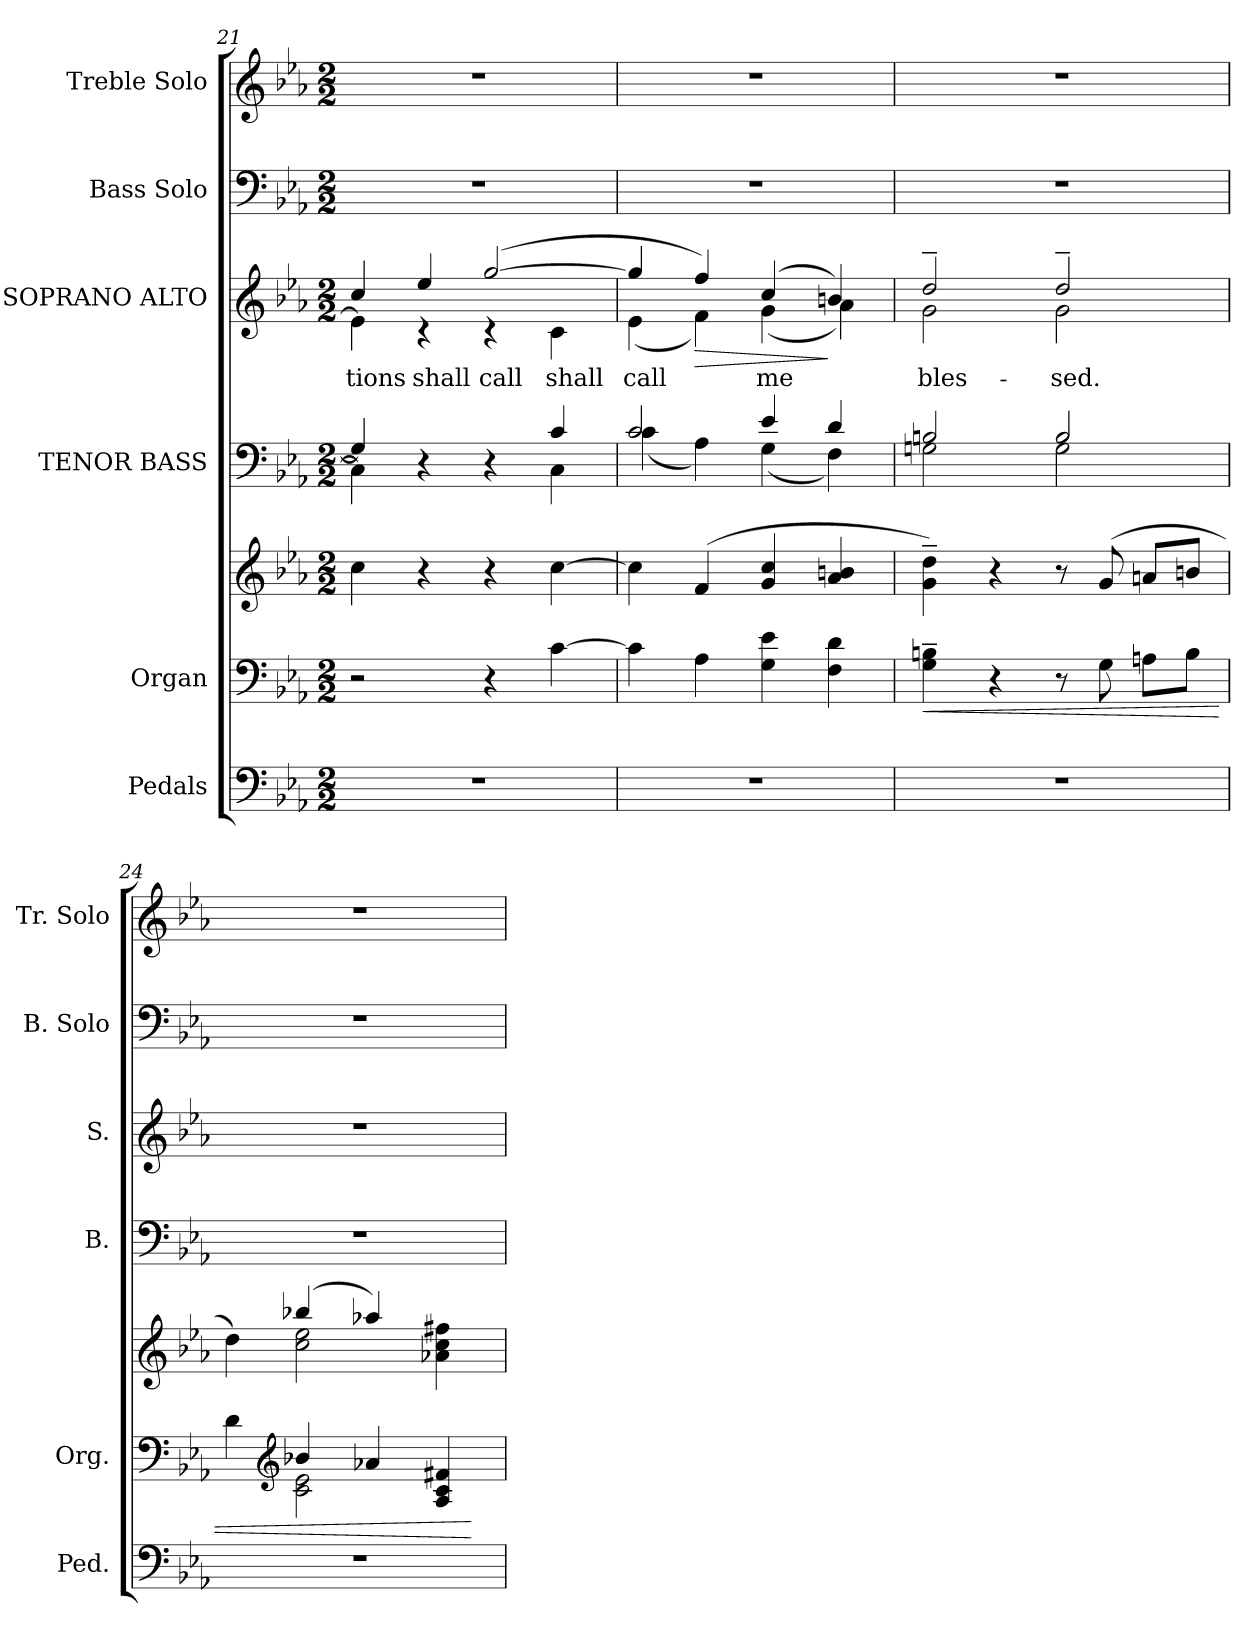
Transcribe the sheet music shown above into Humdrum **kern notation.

**kern	**kern	**kern	**dynam	**kern	**kern	**text	**dynam	**kern	**kern
*part6	*part5	*part5	*part5	*part4	*part3	*part3	*part3	*part2	*part1
*staff7	*staff6	*staff5	*staff5/6	*staff4	*staff3	*staff3	*staff3	*staff2	*staff1
*I"Pedals	*I"Organ	*	*	*I"TENOR BASS	*I"SOPRANO ALTO	*	*	*I"Bass Solo	*I"Treble Solo
*I'Ped.	*I'Org.	*	*	*I'B.	*I'S.	*	*	*I'B. Solo	*I'Tr. Solo
*clefF4	*clefF4	*clefG2	*	*clefF4	*clefG2	*	*	*clefF4	*clefG2
*k[b-e-a-]	*k[b-e-a-]	*k[b-e-a-]	*	*k[b-e-a-]	*k[b-e-a-]	*	*	*k[b-e-a-]	*k[b-e-a-]
*E-:	*E-:	*E-:	*	*E-:	*E-:	*	*	*E-:	*E-:
*M2/2	*M2/2	*M2/2	*	*M2/2	*M2/2	*	*	*M2/2	*M2/2
=21	=21	=21	=21	=21	=21	=21	=21	=21	=21
*	*	*	*	*^	*	*	*	*	*
!	!	!	!	!	!	!	!LO:LY:a:color=#000000	!	!	!
*	*	*	*	*	*	*^	*	*	*	*
1r	2r	4cci\	.	4Gi/]	4Ci\]	4cci/	4e-i\]	tions	.	1r	1r
!	!	!	!	!	!	!	!	!LO:LY:a:color=#000000	!	!	!
.	.	4r	.	4r	4ryy	4ee-i/	4r	shall	.	.	.
!	!	!	!	!	!	!	!	!LO:LY:a:color=#000000	!	!	!
.	4r	4r	.	4r	4ryy	([2ggi/	4r	call	.	.	.
!	!	!	!	!	!	!	!	!LO:LY:b:color=#000000	!	!	!
.	[4ci\	[4cci\	.	4ci/	4Ci\	.	4ci\	shall	.	.	.
=22	=22	=22	=22	=22	=22	=22	=22	=22	=22	=22	=22
!	!	!	!	!	!	!	!	!LO:LY:b:color=#000000	!	!	!
1r	4ci\]	4cci\]	.	2ci/	(4ci\	4ggi/]	(4e-i\	call	.	1r	1r
!	!	!	!	!	!	!	!	!	!LO:HP:b	!	!
.	4A-i\	(4fi/	.	.	4A-i\)	4ffi/)	4fi\)	.	>	.	.
!	!	!	!	!	!	!	!	!LO:LY:a:color=#000000	!	!	!
!	!	!	!	!	!	!	!	!LO:LY:b:color=#000000	!	!	!
.	4Gi\ 4e-i	4gi/ 4cci	.	4e-i/	(4Gi\	(4cci/	(4gi\	me	.	.	.
.	4Fi\ 4di	4a-i/ 4bni	.	4di/	4Fi\)	4bni/)	4a-i\)	.	]	.	.
=23	=23	=23	=23	=23	=23	=23	=23	=23	=23	=23	=23
!	!	!	!LO:HP:b=2	!	!	!	!	!	!	!	!
!	!	!	!	!	!	!	!	!LO:LY:a:color=#000000	!	!	!
!	!	!	!	!	!	!	!	!LO:LY:b:color=#000000	!	!	!
1r	4Gi\~ 4Bni~	4gi\~ 4ddi~)	<	2Bni/	2Gni\	2dd~i/	2gi\	bles-	.	1r	1r
.	4r	4r	.	.	.	.	.	.	.	.	.
!	!	!	!	!	!	!	!	!LO:LY:a:color=#000000	!	!	!
!	!	!	!	!	!	!	!	!LO:LY:b:color=#000000	!	!	!
.	8r	8r	.	2Bi/	2Gi\	2dd~i/	2gi\	-sed.	.	.	.
.	8Gi\	(8gi/	.	.	.	.	.	.	.	.	.
.	8Ani\L	8ani/L	.	.	.	.	.	.	.	.	.
.	8Bi\J	8bni/J	.	.	.	.	.	.	.	.	.
*	*	*	*	*v	*v	*	*	*	*	*	*
*	*	*	*	*	*v	*v	*	*	*	*
!!LO:LB:g=z
=24	=24	=24	=24	=24	=24	=24	=24	=24	=24
*	*^	*^	*	*	*	*	*	*	*
1r	4di\	4ryy	4ddi\)	4ryy	.	1r	1r	.	.	1r	1r
*	*clefG2	*	*	*	*	*	*	*	*	*	*
.	4b-Xi/	2ci\ 2e-i	(4bb-Xi/	2cci\ 2ee-i	.	.	.	.	.	.	.
.	4a-Xi/	.	4aa-Xi/)	.	.	.	.	.	.	.	.
.	4A-i/ 4ci 4f#Xi	4ryy	4a-Xi\ 4cci 4ff#Xi	4ryy	.	.	.	.	.	.	.
*	*v	*v	*	*	*	*	*	*	*	*	*
*	*	*v	*v	*	*	*	*	*	*	*
.	.	.	[	.	.	.	.	.	.
=	=	=	=	=	=	=	=	=	=
*-	*-	*-	*-	*-	*-	*-	*-	*-	*-
